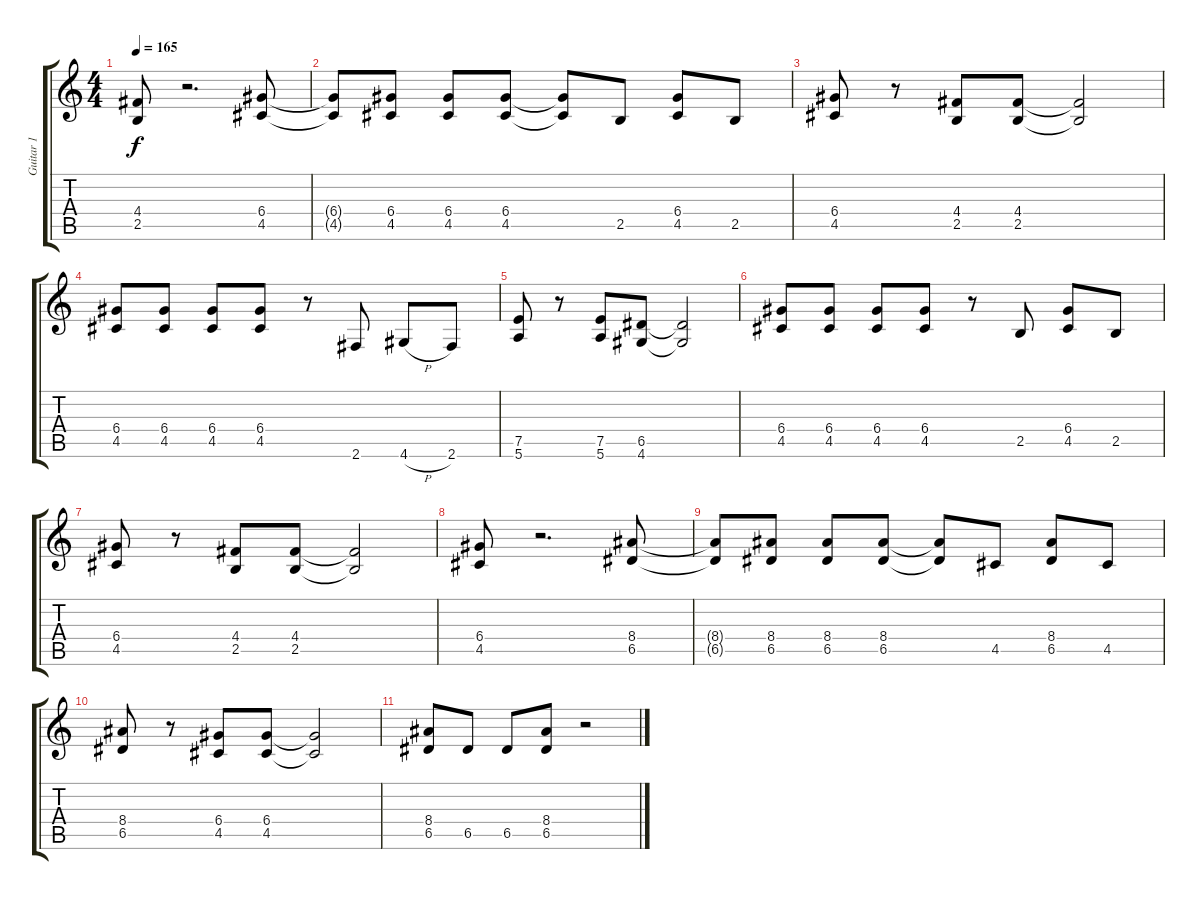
\track ("Guitar 1" "Guitar 1") {instrument distortionguitar}
\staff {score tabs}
\tuning (E4 B3 G3 D3 A2 E2) {hide}
\ts (4 4)
\tempo 165
\clef g2
\ks c
(4.4 2.5).8{dy f} r.2{d} (6.4 4.5).8 |
(6.4{t} 4.5{t}).8 (6.4 4.5).8 (6.4 4.5).8 (6.4 4.5).8 (6.4{t} 4.5{t}).8 2.5.8 (6.4 4.5).8 2.5.8 |
(6.4 4.5).8 r.8 (4.4 2.5).8 (4.4 2.5).8 (4.4{t} 2.5{t}).2 |
(6.4 4.5).8 (6.4 4.5).8 (6.4 4.5).8 (6.4 4.5).8 r.8 2.6.8 4.6{h}.8 2.6.8 |
(7.5 5.6).8 r.8 (7.5 5.6).8 (6.5 4.6).8 (6.5{t} 4.6{t}).2 |
(6.4 4.5).8 (6.4 4.5).8 (6.4 4.5).8 (6.4 4.5).8 r.8 2.5.8 (6.4 4.5).8 2.5.8 |
(6.4 4.5).8 r.8 (4.4 2.5).8 (4.4 2.5).8 (4.4{t} 2.5{t}).2 |
(6.4 4.5).8 r.2{d} (8.4 6.5).8 |
(8.4{t} 6.5{t}).8 (8.4 6.5).8 (8.4 6.5).8 (8.4 6.5).8 (8.4{t} 6.5{t}).8 4.5.8 (8.4 6.5).8 4.5.8 |
(8.4 6.5).8 r.8 (6.4 4.5).8 (6.4 4.5).8 (6.4{t} 4.5{t}).2 |
(8.4 6.5).8 6.5.8 6.5.8 (8.4 6.5).8 r.2
